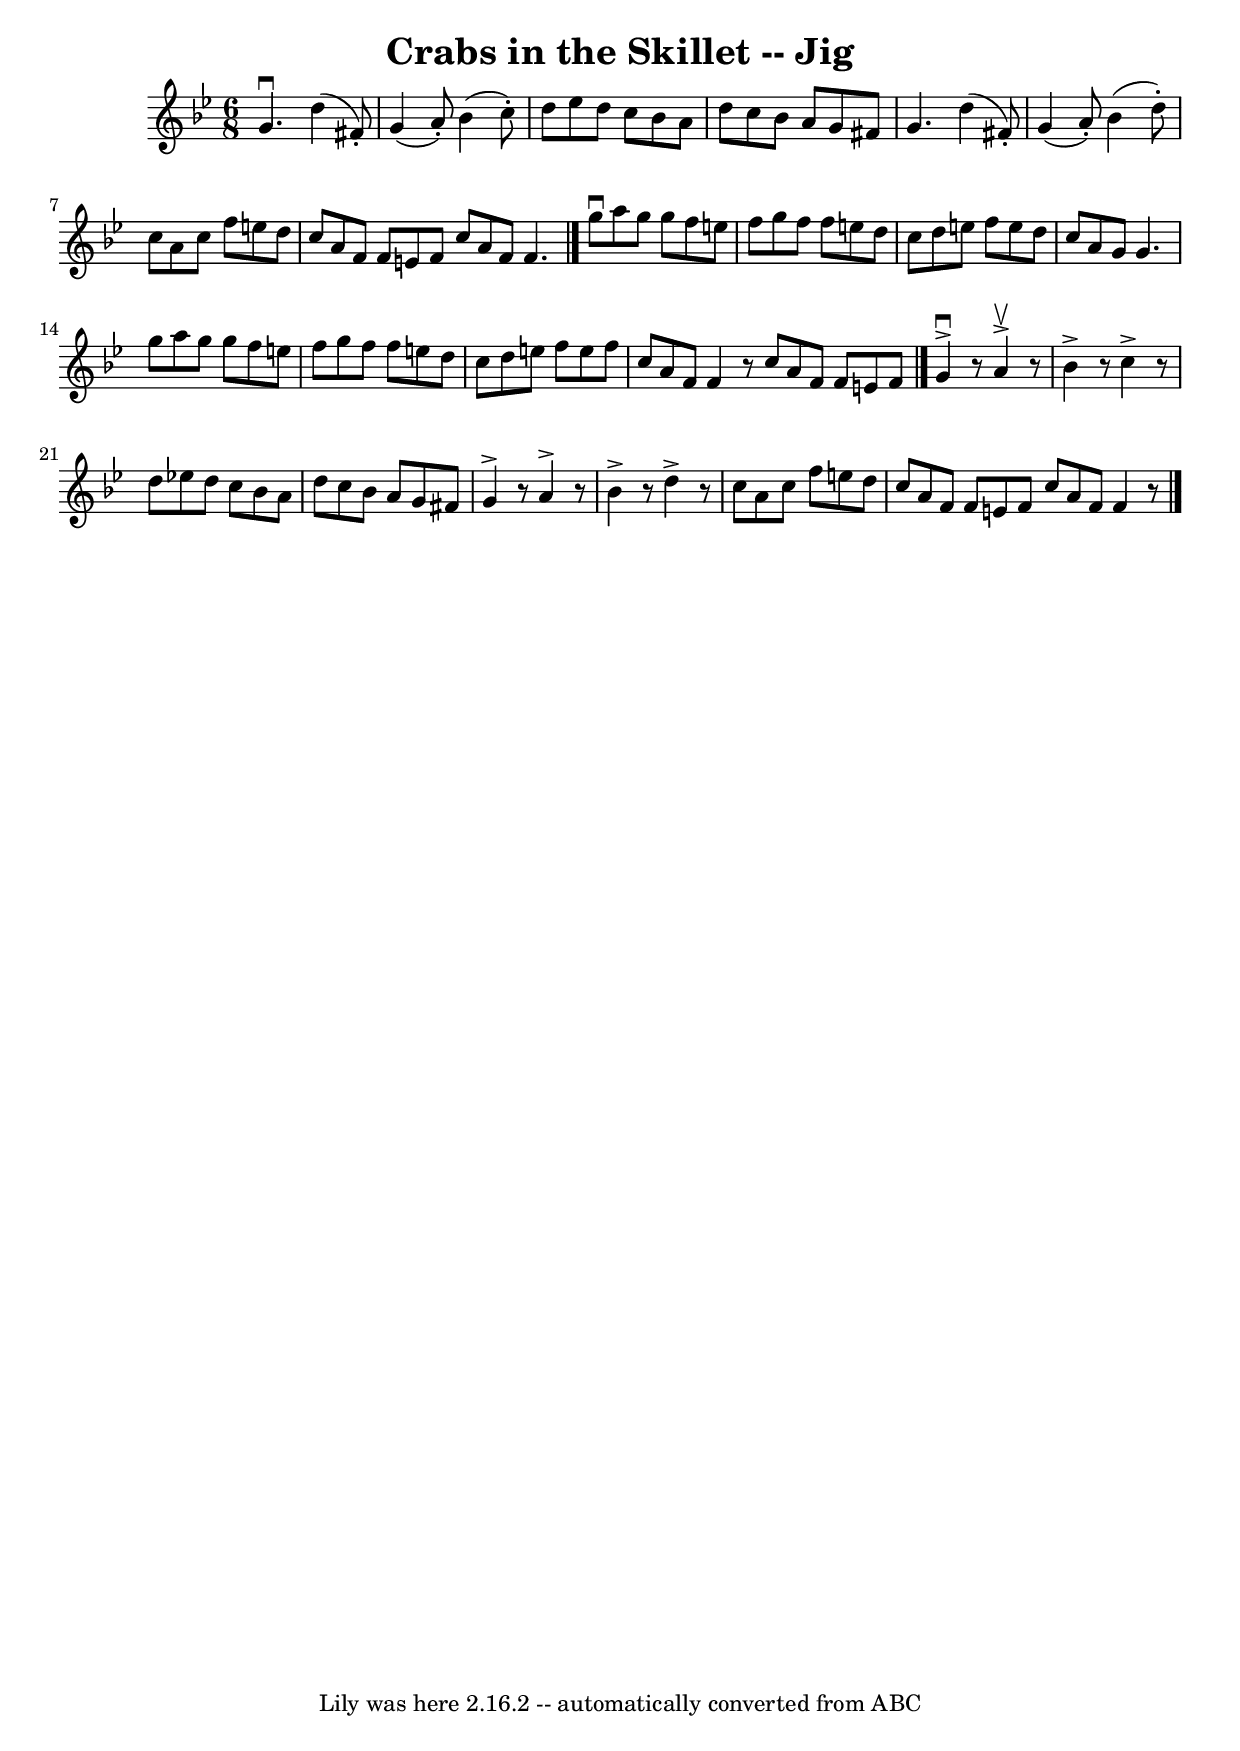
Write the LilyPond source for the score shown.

\version "2.7.40"
\include "Mammoth.ily"
\header {
	%% book = "Ryan's Mammoth Collection"
	crossRefNumber = "1"
	footnotes = ""
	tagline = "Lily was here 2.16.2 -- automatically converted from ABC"
	title = "Crabs in the Skillet -- Jig"
}
voicedefault =  {


\time 6/8 
\key c \dorian g'4.^\downbow d''4 (fis'8 -.) |
 g'4 
(a'8 -.) bes'4 (c''8 -.) |
 d''8 ees''8 d''8 c''8  
 bes'8 a'8  |
 d''8 c''8 bes'8 a'8 g'8 fis'8  
|
 g'4. d''4 (fis'8 -.) |
 g'4 (a'8 -.) bes'4 
(d''8 -.) |
 c''8 a'8 c''8 f''8 e''8 d''8  |
 
 c''8 a'8 f'8 f'8 e'8 f'8  \bar ":|" c''8 a'8 f'8    
f'4.    \bar "|." g''8^\downbow a''8 g''8 g''8 f''8 e''8  
|
 f''8 g''8 f''8 f''8 e''8 d''8  |
 c''8    
d''8 e''8 f''8 e''8 d''8  |
 c''8 a'8 g'8 g'4.    
|
 g''8 a''8 g''8 g''8 f''8 e''8  |
 f''8    
g''8 f''8 f''8 e''8 d''8  |
 c''8 d''8 e''8 f''8   
 e''8 f''8  |
 c''8 a'8 f'8 f'4    r8 \bar ":|" c''8    
a'8 f'8 f'8 e'8 f'8  \bar "|." g'4^\downbow^\accent   r8 a'4 
^\upbow^\accent   r8   |
 bes'4^\accent   r8 c''4^\accent   r8 
|
 d''8 ees''!8 d''8 c''8 bes'8 a'8  |
 d''8    
c''8 bes'8 a'8 g'8 fis'8  |
 g'4^\accent   r8 a'4 
^\accent   r8 |
 bes'4^\accent   r8 d''4^\accent   r8 |
   
c''8 a'8 c''8 f''8 e''8 d''8  |
 c''8 a'8 f'8    
f'8 e'8 f'8  \bar ":|" c''8 a'8 f'8 f'4    r8   \bar "|."   
}

\score{
    <<

	\context Staff="default"
	{
	    \voicedefault 
	}

    >>
	\layout {
	}
	\midi {}
}
